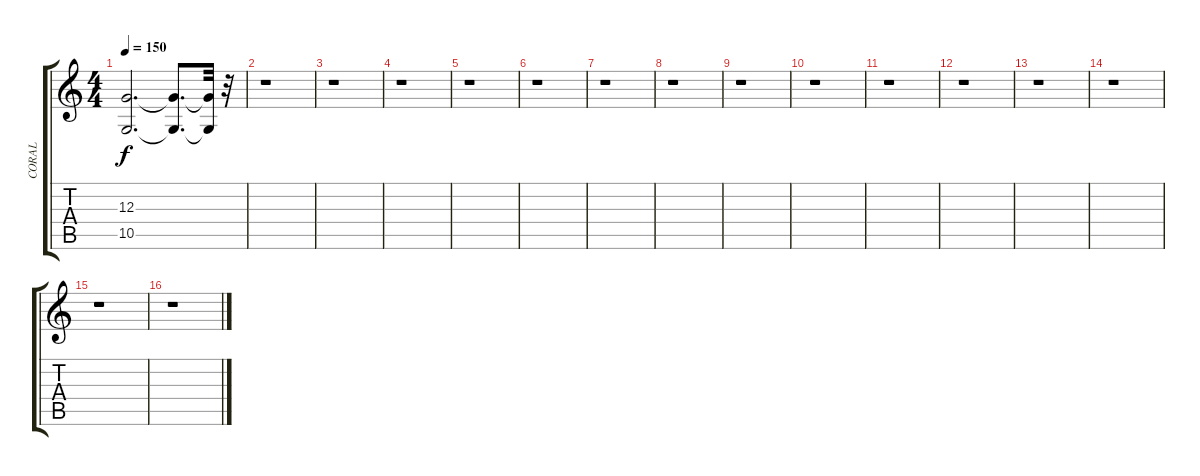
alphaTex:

\track ("CORAL" "CORAL") {instrument choiraahs}
\staff {score tabs}
\tuning (E4 B3 G3 D3 A2 E2) {hide}
\ts (4 4)
\tempo 150
\clef g2
\ks c
(12.3{t} 10.5{t}).2{d dy f} (12.3{t} 10.5{t}).8{d} (12.3{t} 10.5{t}).32 r.32 |
r.1 |
r.1 |
r.1 |
r.1 |
r.1 |
r.1 |
r.1 |
r.1 |
r.1 |
r.1 |
r.1 |
r.1 |
r.1 |
r.1 |
r.1
